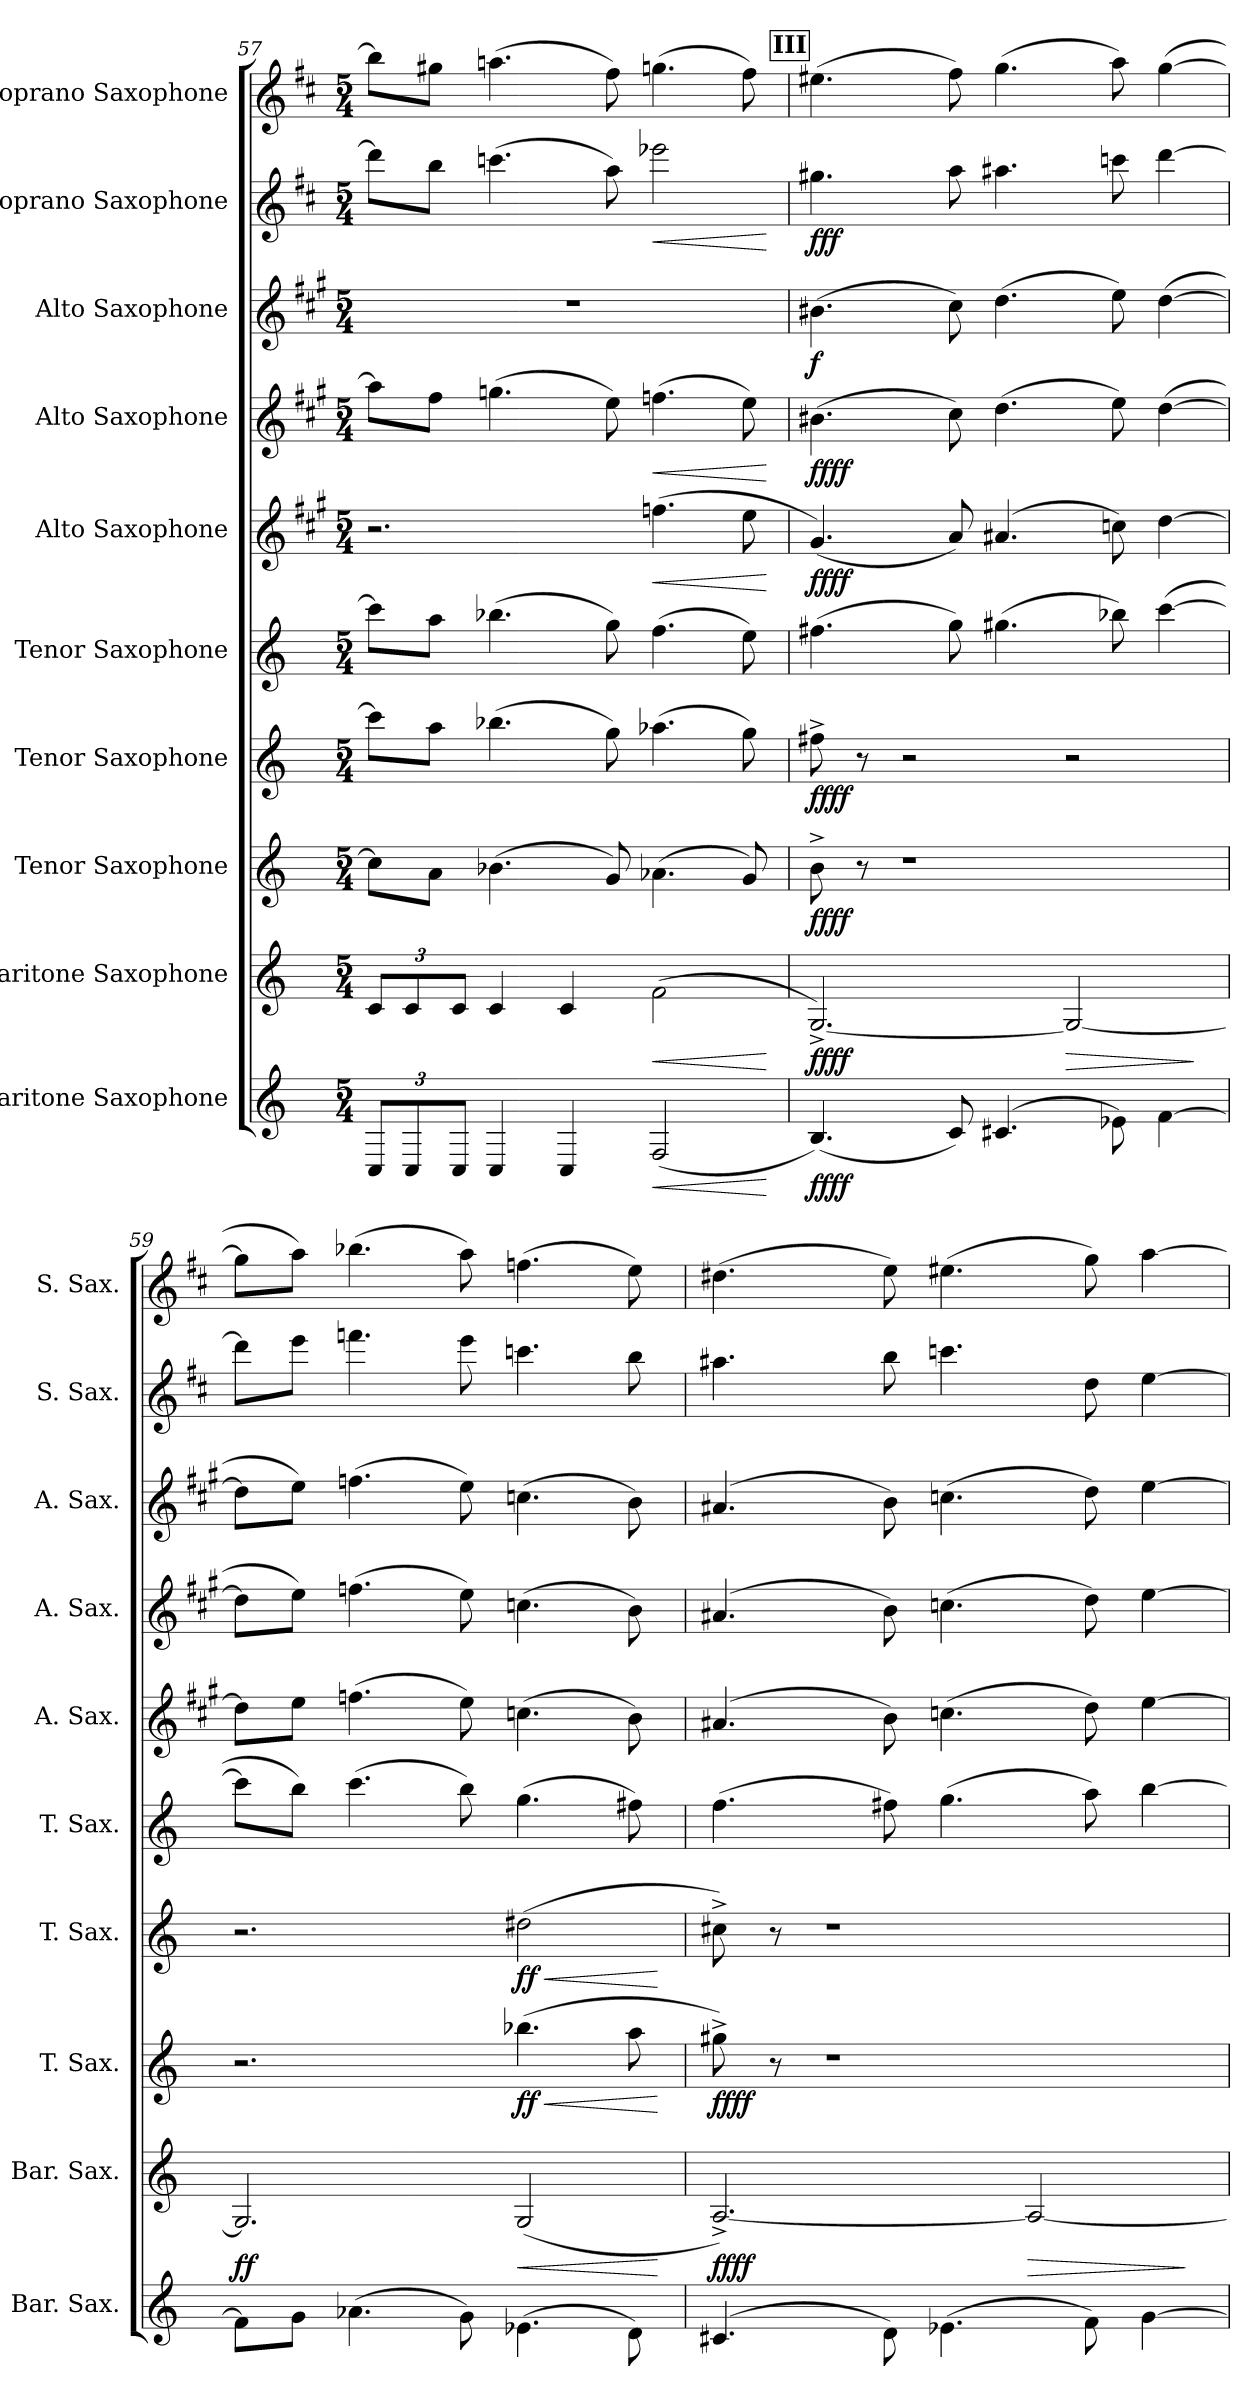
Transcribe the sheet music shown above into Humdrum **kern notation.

**kern	**dynam	**kern	**dynam	**kern	**dynam	**kern	**dynam	**kern	**kern	**dynam	**kern	**dynam	**kern	**dynam	**kern	**dynam	**kern
*part10	*part10	*part9	*part9	*part8	*part8	*part7	*part7	*part6	*part5	*part5	*part4	*part4	*part3	*part3	*part2	*part2	*part1
*staff10	*staff10	*staff9	*staff9	*staff8	*staff8	*staff7	*staff7	*staff6	*staff5	*staff5	*staff4	*staff4	*staff3	*staff3	*staff2	*staff2	*staff1
*I"Baritone Saxophone	*	*I"Baritone Saxophone	*	*I"Tenor Saxophone	*	*I"Tenor Saxophone	*	*I"Tenor Saxophone	*I"Alto Saxophone	*	*I"Alto Saxophone	*	*I"Alto Saxophone	*	*I"Soprano Saxophone	*	*I"Soprano Saxophone
*I'Bar. Sax.	*	*I'Bar. Sax.	*	*I'T. Sax.	*	*I'T. Sax.	*	*I'T. Sax.	*I'A. Sax.	*	*I'A. Sax.	*	*I'A. Sax.	*	*I'S. Sax.	*	*I'S. Sax.
*clefG2	*	*clefG2	*	*clefG2	*	*clefG2	*	*clefG2	*clefG2	*	*clefG2	*	*clefG2	*	*clefG2	*	*clefG2
*ITrd12c21	*	*ITrd12c21	*	*ITrd8c14	*	*ITrd8c14	*	*ITrd8c14	*ITrd5c9	*	*ITrd5c9	*	*ITrd5c9	*	*ITrd1c2	*	*ITrd1c2
*k[]	*	*k[]	*	*k[]	*	*k[]	*	*k[]	*k[]	*	*k[]	*	*k[]	*	*k[]	*	*k[]
*M5/4	*	*M5/4	*	*M5/4	*	*M5/4	*	*M5/4	*M5/4	*	*M5/4	*	*M5/4	*	*M5/4	*	*M5/4
*Xbrackettup	*	*Xbrackettup	*	*	*	*	*	*	*	*	*	*	*	*	*	*	*
=57	=57	=57	=57	=57	=57	=57	=57	=57	=57	=57	=57	=57	=57	=57	=57	=57	=57
12CC/L	.	12C/L	.	8c\L]	.	8cc\L]	.	8cc\L]	2.r	.	8cc\L]	.	4%5r	.	8ccc\L]	.	8aa\L]
12CC/	.	12C/	.	.	.	.	.	.	.	.	.	.	.	.	.	.	.
.	.	.	.	8A\J	.	8a\J	.	8a\J	.	.	8a\J	.	.	.	8aa\J	.	8ff#X\J
12CC/J	.	12C/J	.	.	.	.	.	.	.	.	.	.	.	.	.	.	.
4CC/	.	4C/	.	(4.B-X\	.	(4.b-X\	.	(4.b-X\	.	.	(4.b-X\	.	.	.	(4.bb-X\	.	(4.ggn\
4CC/	.	4C/	.	.	.	.	.	.	.	.	.	.	.	.	.	.	.
.	.	.	.	8G/)	.	8g\)	.	8g\)	.	.	8g\)	.	.	.	8gg\)	.	8ee\)
!	!LO:HP:b	!	!LO:HP:b	!	!	!	!	!	!	!	!	!	!	!	!	!	!
!	!	!	!LO:HP:n=1:b	!	!	!	!	!	!	!LO:HP:b	!	!LO:HP:b	!	!	!	!LO:HP:b	!
(2FF/	<	(2F\	< <	(4.A-X\	.	(4.a-X\	.	(4.f\	(4.a-X\	<	(4.a-X\	<	.	.	2ddd-X\	<	(4.ffn\
.	.	.	.	8G/)	.	8g\)	.	8e\)	8g\	.	8g\)	.	.	.	.	.	8ee\)
.	[	.	[	.	.	.	.	.	.	[	.	[	.	.	.	[	.
!!LO:REH:place=s1:a:B:fs=14:t=III
=58	=58	=58	=58	=58	=58	=58	=58	=58	=58	=58	=58	=58	=58	=58	=58	=58	=58
!	!LO:DY:b	!	!LO:DY:b	!	!LO:DY:b	!	!LO:DY:b	!	!	!LO:DY:b	!	!LO:DY:b	!	!LO:DY:b	!	!LO:DY:b	!
(4.BB/)	ffff	[2.GG^/)	ffff	8B^\	ffff	8f#X^\	ffff	(4.f#X\	(4.B/)	ffff	(4.d#X\	ffff	(4.d#X\	f	4.ff#X\	fff	(4.dd#X\
.	.	.	.	8r	.	8r	.	.	.	.	.	.	.	.	.	.	.
.	.	.	.	1r	.	2r	.	.	.	.	.	.	.	.	.	.	.
8C/)	.	.	.	.	.	.	.	8g\)	8c/)	.	8e\)	.	8e\)	.	8gg\	.	8ee\)
(4.C#X/	.	.	.	.	.	.	.	(4.g#X\	(4.c#X/	.	(4.f\	.	(4.f\	.	4.gg#X\	.	(4.ff\
!	!	!	!LO:HP:n=1:b	!	!	!	!	!	!	!	!	!	!	!	!	!	!
.	.	2GG/_	[ >	.	.	2r	.	.	.	.	.	.	.	.	.	.	.
8E-X\)	.	.	.	.	.	.	.	8b-X\)	8e-X\)	.	8g\)	.	8g\)	.	8bb-X\	.	8gg\)
[4F\	.	.	.	.	.	.	.	([4cc\	[4f\	.	([4f\	.	([4f\	.	[4ccc\	.	([4ff\
.	.	.	]	.	.	.	.	.	.	.	.	.	.	.	.	.	.
=59	=59	=59	=59	=59	=59	=59	=59	=59	=59	=59	=59	=59	=59	=59	=59	=59	=59
!	!	!	!LO:DY:b	!	!	!	!	!	!	!	!	!	!	!	!	!	!
8F\L]	.	2.GG/]	ff	2.r	.	2.r	.	8cc\L]	8f\L]	.	8f\L]	.	8f\L]	.	8ccc\L]	.	8ff\L]
8G\J	.	.	.	.	.	.	.	8b\J)	8g\J	.	8g\J)	.	8g\J)	.	8ddd\J	.	8gg\J)
(4.A-X\	.	.	.	.	.	.	.	(4.cc\	(4.a-X\	.	(4.a-X\	.	(4.a-X\	.	4.eee-X\	.	(4.aa-X\
8G\)	.	.	.	.	.	.	.	8b\)	8g\)	.	8g\)	.	8g\)	.	8ddd\	.	8gg\)
!	!	!	!LO:HP:b	!	!LO:HP:b	!	!LO:HP:b	!	!	!	!	!	!	!	!	!	!
!	!	!	!	!	!LO:DY:n=1:b	!	!LO:DY:n=1:b	!	!	!	!	!	!	!	!	!	!
(4.E-X\	.	(2GG/	<	(4.b-X\	< ff	(2d#X\	< ff	(4.g\	(4.e-X\	.	(4.e-X\	.	(4.e-X\	.	4.bb-X\	.	(4.ee-X\
8D\)	.	.	.	8a\	.	.	.	8f#X\)	8d\)	.	8d\)	.	8d\)	.	8aa\	.	8dd\)
.	.	.	[	.	[	.	[	.	.	.	.	.	.	.	.	.	.
!!LO:PB:g=z
=60	=60	=60	=60	=60	=60	=60	=60	=60	=60	=60	=60	=60	=60	=60	=60	=60	=60
!	!	!	!LO:DY:b	!	!LO:DY:b	!	!	!	!	!	!	!	!	!	!	!	!
(4.C#X/	.	[2.AA^/)	ffff	8g#X^\)	ffff	8c#X^\)	.	(4.f\	(4.c#X/	.	(4.c#X/	.	(4.c#X/	.	4.gg#X\	.	(4.cc#X\
.	.	.	.	8r	.	8r	.	.	.	.	.	.	.	.	.	.	.
.	.	.	.	1r	.	1r	.	.	.	.	.	.	.	.	.	.	.
8D\)	.	.	.	.	.	.	.	8f#X\)	8d\)	.	8d\)	.	8d\)	.	8aa\	.	8dd\)
(4.E-X\	.	.	.	.	.	.	.	(4.g\	(4.e-X\	.	(4.e-X\	.	(4.e-X\	.	4.bb-X\	.	(4.dd#X\
!	!	!	!LO:HP:b	!	!	!	!	!	!	!	!	!	!	!	!	!	!
.	.	2AA/_	>	.	.	.	.	.	.	.	.	.	.	.	.	.	.
8F\)	.	.	.	.	.	.	.	8a\)	8f\)	.	8f\)	.	8f\)	.	8cc\	.	8ff\)
[4G\	.	.	.	.	.	.	.	[4b\	[4g\	.	[4g\	.	[4g\	.	[4dd\	.	[4gg\
.	.	.	]	.	.	.	.	.	.	.	.	.	.	.	.	.	.
=	=	=	=	=	=	=	=	=	=	=	=	=	=	=	=	=	=
*-	*-	*-	*-	*-	*-	*-	*-	*-	*-	*-	*-	*-	*-	*-	*-	*-	*-
